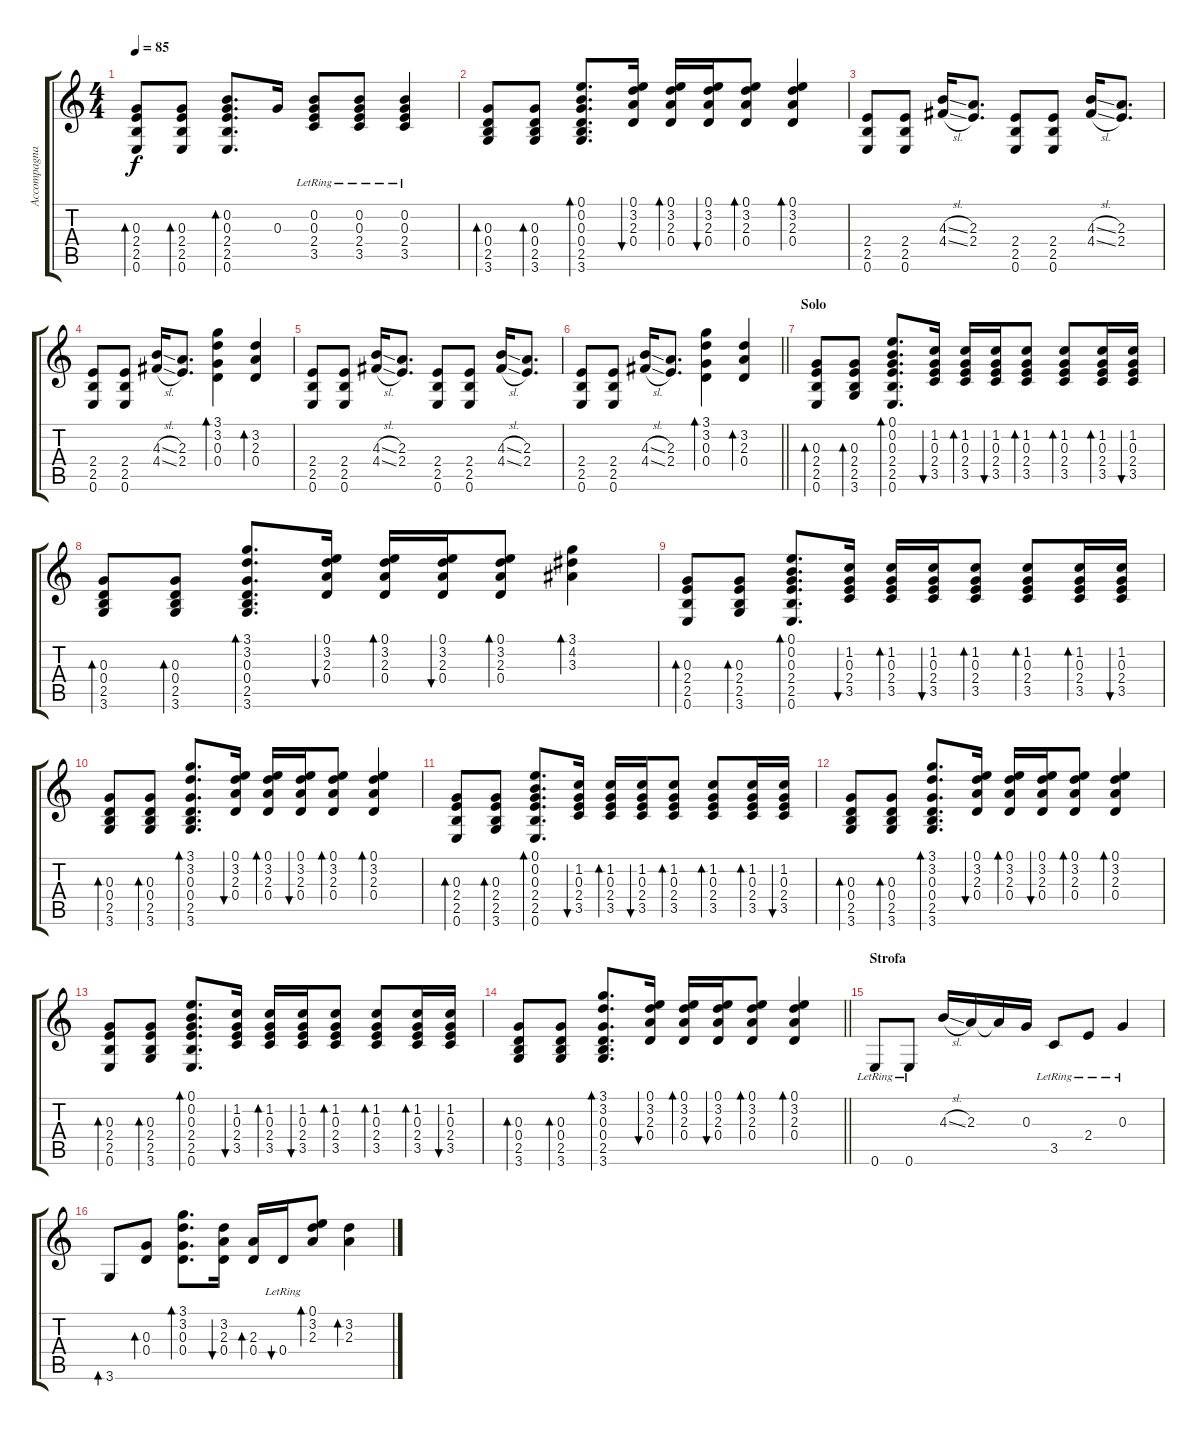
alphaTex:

\track ("Accompagnamento" "Accompagna") {instrument electricguitarclean}
\staff {score tabs}
\tuning (E4 B3 G3 D3 A2 E2) {hide}
\ts (4 4)
\tempo 85
\clef g2
\ks c
(0.3 2.4 2.5 0.6).8{bd 60 dy f} (0.3 2.4 2.5 0.6).8{bd 60} (0.2 0.3 2.4 2.5 0.6).8{d bd 60} 0.3.16 (0.2 0.3 2.4 3.5{lr}).8 (0.2 0.3 2.4{lr} 3.5).8 (0.2 0.3{lr} 2.4 3.5).4 |
(0.3 0.4 2.5 3.6).8{bd 60} (0.3 0.4 2.5 3.6).8{bd 60} (0.1 0.2 0.3 0.4 2.5 3.6).8{d bd 60} (0.1 3.2 2.3 0.4).16{bu 60} (0.1 3.2 2.3 0.4).16{bd 60} (0.1 3.2 2.3 0.4).16{bu 60} (0.1 3.2 2.3 0.4).8{bd 60} (0.1 3.2 2.3 0.4).4{bd 60} |
(2.4 2.5 0.6).8 (2.4 2.5 0.6).8 (4.3{sl} 4.4{sl}).16 (2.3 2.4).8{d} (2.4 2.5 0.6).8 (2.4 2.5 0.6).8 (4.3{sl} 4.4{sl}).16 (2.3 2.4).8{d} |
(2.4 2.5 0.6).8 (2.4 2.5 0.6).8 (4.3{sl} 4.4{sl}).16 (2.3 2.4).8{d} (3.1 3.2 0.3 0.4).4{bd 30} (3.2 2.3 0.4).4{bd 30} |
(2.4 2.5 0.6).8 (2.4 2.5 0.6).8 (4.3{sl} 4.4{sl}).16 (2.3 2.4).8{d} (2.4 2.5 0.6).8 (2.4 2.5 0.6).8 (4.3{sl} 4.4{sl}).16 (2.3 2.4).8{d} |
\barLineRight lightlight
(2.4 2.5 0.6).8 (2.4 2.5 0.6).8 (4.3{sl} 4.4{sl}).16 (2.3 2.4).8{d} (3.1 3.2 0.3 0.4).4{bd 30} (3.2 2.3 0.4).4{bd 30} |
\section ("" "Solo")
(0.3 2.4 2.5 0.6).8{bd 60} (0.3 2.4 2.5 3.6).8{bd 60} (0.1 0.2 0.3 2.4 2.5 0.6).8{d bd 60} (1.2 0.3 2.4 3.5).16{bu 60} (1.2 0.3 2.4 3.5).16{bd 60} (1.2 0.3 2.4 3.5).16{bu 60} (1.2 0.3 2.4 3.5).8{bd 60} (1.2 0.3 2.4 3.5).8{bd 60} (1.2 0.3 2.4 3.5).16{bd 60} (1.2 0.3 2.4 3.5).16{bu 60} |
(0.3 0.4 2.5 3.6).8{bd 60} (0.3 0.4 2.5 3.6).8{bd 60} (3.1 3.2 0.3 0.4 2.5 3.6).8{d bd 60} (0.1 3.2 2.3 0.4).16{bu 60} (0.1 3.2 2.3 0.4).16{bd 60} (0.1 3.2 2.3 0.4).16{bu 60} (0.1 3.2 2.3 0.4).8{bd 60} (3.1 4.2 3.3).4{bd 60} |
(0.3 2.4 2.5 0.6).8{bd 60} (0.3 2.4 2.5 3.6).8{bd 60} (0.1 0.2 0.3 2.4 2.5 0.6).8{d bd 60} (1.2 0.3 2.4 3.5).16{bu 60} (1.2 0.3 2.4 3.5).16{bd 60} (1.2 0.3 2.4 3.5).16{bu 60} (1.2 0.3 2.4 3.5).8{bd 60} (1.2 0.3 2.4 3.5).8{bd 60} (1.2 0.3 2.4 3.5).16{bd 60} (1.2 0.3 2.4 3.5).16{bu 60} |
(0.3 0.4 2.5 3.6).8{bd 60} (0.3 0.4 2.5 3.6).8{bd 60} (3.1 3.2 0.3 0.4 2.5 3.6).8{d bd 60} (0.1 3.2 2.3 0.4).16{bu 60} (0.1 3.2 2.3 0.4).16{bd 60} (0.1 3.2 2.3 0.4).16{bu 60} (0.1 3.2 2.3 0.4).8{bd 60} (0.1 3.2 2.3 0.4).4{bd 60} |
(0.3 2.4 2.5 0.6).8{bd 60} (0.3 2.4 2.5 3.6).8{bd 60} (0.1 0.2 0.3 2.4 2.5 0.6).8{d bd 60} (1.2 0.3 2.4 3.5).16{bu 60} (1.2 0.3 2.4 3.5).16{bd 60} (1.2 0.3 2.4 3.5).16{bu 60} (1.2 0.3 2.4 3.5).8{bd 60} (1.2 0.3 2.4 3.5).8{bd 60} (1.2 0.3 2.4 3.5).16{bd 60} (1.2 0.3 2.4 3.5).16{bu 60} |
(0.3 0.4 2.5 3.6).8{bd 60} (0.3 0.4 2.5 3.6).8{bd 60} (3.1 3.2 0.3 0.4 2.5 3.6).8{d bd 60} (0.1 3.2 2.3 0.4).16{bu 60} (0.1 3.2 2.3 0.4).16{bd 60} (0.1 3.2 2.3 0.4).16{bu 60} (0.1 3.2 2.3 0.4).8{bd 60} (0.1 3.2 2.3 0.4).4{bd 60} |
(0.3 2.4 2.5 0.6).8{bd 60} (0.3 2.4 2.5 3.6).8{bd 60} (0.1 0.2 0.3 2.4 2.5 0.6).8{d bd 60} (1.2 0.3 2.4 3.5).16{bu 60} (1.2 0.3 2.4 3.5).16{bd 60} (1.2 0.3 2.4 3.5).16{bu 60} (1.2 0.3 2.4 3.5).8{bd 60} (1.2 0.3 2.4 3.5).8{bd 60} (1.2 0.3 2.4 3.5).16{bd 60} (1.2 0.3 2.4 3.5).16{bu 60} |
\barLineRight lightlight
(0.3 0.4 2.5 3.6).8{bd 60} (0.3 0.4 2.5 3.6).8{bd 60} (3.1 3.2 0.3 0.4 2.5 3.6).8{d bd 60} (0.1 3.2 2.3 0.4).16{bu 60} (0.1 3.2 2.3 0.4).16{bd 60} (0.1 3.2 2.3 0.4).16{bu 60} (0.1 3.2 2.3 0.4).8{bd 60} (0.1 3.2 2.3 0.4).4{bd 60} |
\section ("" "Strofa")
0.6{lr}.8{volume 16 instrument electricguitarclean} 0.6{lr}.8 4.3{sl}.16 2.3.16 2.3{t}.16 0.3.16 3.5{lr}.8 2.4{lr}.8 0.3{lr}.4 |
3.6.8{bd 60} (0.3 0.4).8{bd 60} (3.1 3.2 0.3 0.4).8{d bd 60} (3.2 2.3 0.4).16{bu 60} (2.3 0.4).16{bd 60} 0.4{lr}.16{bu 60} (0.1 3.2 2.3).8{bd 60} (3.2 2.3).4{bd 60}
